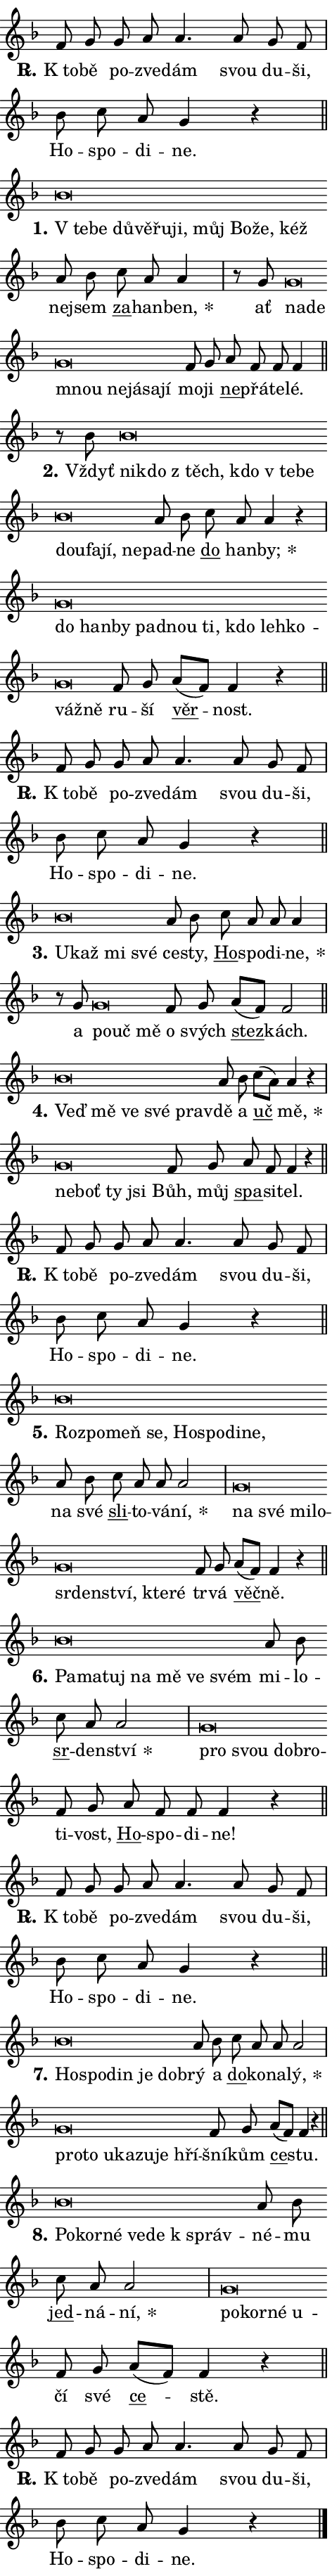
\version "2.24.0"
\header { tagline = "" }
\paper {
  indent = 0\cm
  top-margin = 0\cm
  right-margin = 0.13\cm % to fit lyric hyphens
  bottom-margin = 0\cm
  left-margin = 0\cm
  paper-width = 8\cm
  page-breaking = #ly:one-page-breaking
  system-system-spacing.basic-distance = #11
  score-system-spacing.basic-distance = #11
  ragged-last = ##f
}


%% Author: Thomas Morley
%% https://lists.gnu.org/archive/html/lilypond-user/2020-05/msg00002.html
#(define (line-position grob)
"Returns position of @var[grob} in current system:
   @code{'start}, if at first time-step
   @code{'end}, if at last time-step
   @code{'middle} otherwise
"
  (let* ((col (ly:item-get-column grob))
         (ln (ly:grob-object col 'left-neighbor))
         (rn (ly:grob-object col 'right-neighbor))
         (col-to-check-left (if (ly:grob? ln) ln col))
         (col-to-check-right (if (ly:grob? rn) rn col))
         (break-dir-left
           (and
             (ly:grob-property col-to-check-left 'non-musical #f)
             (ly:item-break-dir col-to-check-left)))
         (break-dir-right
           (and
             (ly:grob-property col-to-check-right 'non-musical #f)
             (ly:item-break-dir col-to-check-right))))
        (cond ((eqv? 1 break-dir-left) 'start)
              ((eqv? -1 break-dir-right) 'end)
              (else 'middle))))

#(define (tranparent-at-line-position vctor)
  (lambda (grob)
  "Relying on @code{line-position} select the relevant enry from @var{vctor}.
Used to determine transparency,"
    (case (line-position grob)
      ((end) (not (vector-ref vctor 0)))
      ((middle) (not (vector-ref vctor 1)))
      ((start) (not (vector-ref vctor 2))))))

noteHeadBreakVisibility =
#(define-music-function (break-visibility)(vector?)
"Makes @code{NoteHead}s transparent relying on @var{break-visibility}"
#{
  \override NoteHead.transparent =
    #(tranparent-at-line-position break-visibility)
#})

#(define delete-ledgers-for-transparent-note-heads
  (lambda (grob)
    "Reads whether a @code{NoteHead} is transparent.
If so this @code{NoteHead} is removed from @code{'note-heads} from
@var{grob}, which is supposed to be @code{LedgerLineSpanner}.
As a result ledgers are not printed for this @code{NoteHead}"
    (let* ((nhds-array (ly:grob-object grob 'note-heads))
           (nhds-list
             (if (ly:grob-array? nhds-array)
                 (ly:grob-array->list nhds-array)
                 '()))
           ;; Relies on the transparent-property being done before
           ;; Staff.LedgerLineSpanner.after-line-breaking is executed.
           ;; This is fragile ...
           (to-keep
             (remove
               (lambda (nhd)
                 (ly:grob-property nhd 'transparent #f))
               nhds-list)))
      ;; TODO find a better method to iterate over grob-arrays, similiar
      ;; to filter/remove etc for lists
      ;; For now rebuilt from scratch
      (set! (ly:grob-object grob 'note-heads)  '())
      (for-each
        (lambda (nhd)
          (ly:pointer-group-interface::add-grob grob 'note-heads nhd))
        to-keep))))

squashNotes = {
  \override NoteHead.X-extent = #'(-0.2 . 0.2)
  \override NoteHead.Y-extent = #'(-0.75 . 0)
  \override NoteHead.stencil =
    #(lambda (grob)
       (let ((pos (ly:grob-property grob 'staff-position)))
         (begin
           (if (< pos -7) (display "ERROR: Lower brevis then expected\n") (display ""))
           (if (<= pos -6) ly:text-interface::print ly:note-head::print))))
}
unSquashNotes = {
  \revert NoteHead.X-extent
  \revert NoteHead.Y-extent
  \revert NoteHead.stencil
}

hideNotes = \noteHeadBreakVisibility #begin-of-line-visible
unHideNotes = \noteHeadBreakVisibility #all-visible

% work-around for resetting accidentals
% https://lilypond.org/doc/v2.23/Documentation/notation/displaying-rhythms#unmetered-music
cadenzaMeasure = {
  \cadenzaOff
  \partial 1024 s1024
  \cadenzaOn
}

#(define-markup-command (accent layout props text) (markup?)
  "Underline accented syllable"
  (interpret-markup layout props
    #{\markup \override #'(offset . 4.3) \underline { #text }#}))

responsum = \markup \concat {
  "R" \hspace #-1.05 \path #0.1 #'((moveto 0 0.07) (lineto 0.9 0.8)) \hspace #0.05 "."
}

spaceSize = #0.6828661417322834 % exact space size for TeX Gyre Schola

\layout {
  \context {
    \Staff
    \remove "Time_signature_engraver"
    \override LedgerLineSpanner.after-line-breaking = #delete-ledgers-for-transparent-note-heads
  }
  \context {
    \Lyrics {
      \override LyricSpace.minimum-distance = \spaceSize
      \override LyricText.font-name = #"TeX Gyre Schola"
      \override LyricText.font-size = 1
      \override StanzaNumber.font-name = #"TeX Gyre Schola Bold"
      \override StanzaNumber.font-size = 1
    }
  }
  \context {
    \Score 
    \override NoteHead.text =
      #(lambda (grob) 
        (let ((pos (ly:grob-property grob 'staff-position)))
          #{\markup {
            \combine
              \halign #-0.55 \raise #(if (= pos -6) 0 0.5) \override #'(thickness . 2) \draw-line #'(3.2 . 0)
              \musicglyph "noteheads.sM1"
          }#}))
  }
}

% magnetic-lyrics.ily
%
%   written by
%     Jean Abou Samra <jean@abou-samra.fr>
%     Werner Lemberg <wl@gnu.org>
%
%   adapted by
%     Jiri Hon <jiri.hon@gmail.com>
%
% Version 2022-Apr-15

% https://www.mail-archive.com/lilypond-user@gnu.org/msg149350.html

#(define (Left_hyphen_pointer_engraver context)
   "Collect syllable-hyphen-syllable occurrences in lyrics and store
them in properties.  This engraver only looks to the left.  For
example, if the lyrics input is @code{foo -- bar}, it does the
following.

@itemize @bullet
@item
Set the @code{text} property of the @code{LyricHyphen} grob between
@q{foo} and @q{bar} to @code{foo}.

@item
Set the @code{left-hyphen} property of the @code{LyricText} grob with
text @q{foo} to the @code{LyricHyphen} grob between @q{foo} and
@q{bar}.
@end itemize

Use this auxiliary engraver in combination with the
@code{lyric-@/text::@/apply-@/magnetic-@/offset!} hook."
   (let ((hyphen #f)
         (text #f))
     (make-engraver
      (acknowledgers
       ((lyric-syllable-interface engraver grob source-engraver)
        (set! text grob)))
      (end-acknowledgers
       ((lyric-hyphen-interface engraver grob source-engraver)
        ;(when (not (grob::has-interface grob 'lyric-space-interface))
          (set! hyphen grob)));)
      ((stop-translation-timestep engraver)
       (when (and text hyphen)
         (ly:grob-set-object! text 'left-hyphen hyphen))
       (set! text #f)
       (set! hyphen #f)))))

#(define (lyric-text::apply-magnetic-offset! grob)
   "If the space between two syllables is less than the value in
property @code{LyricText@/.details@/.squash-threshold}, move the right
syllable to the left so that it gets concatenated with the left
syllable.

Use this function as a hook for
@code{LyricText@/.after-@/line-@/breaking} if the
@code{Left_@/hyphen_@/pointer_@/engraver} is active."
   (let ((hyphen (ly:grob-object grob 'left-hyphen #f)))
     (when hyphen
       (let ((left-text (ly:spanner-bound hyphen LEFT)))
         (when (grob::has-interface left-text 'lyric-syllable-interface)
           (let* ((common (ly:grob-common-refpoint grob left-text X))
                  (this-x-ext (ly:grob-extent grob common X))
                  (left-x-ext
                   (begin
                     ;; Trigger magnetism for left-text.
                     (ly:grob-property left-text 'after-line-breaking)
                     (ly:grob-extent left-text common X)))
                  ;; `delta` is the gap width between two syllables.
                  (delta (- (interval-start this-x-ext)
                            (interval-end left-x-ext)))
                  (details (ly:grob-property grob 'details))
                  (threshold (assoc-get 'squash-threshold details 0.2)))
             (when (< delta threshold)
               (let* (;; We have to manipulate the input text so that
                      ;; ligatures crossing syllable boundaries are not
                      ;; disabled.  For languages based on the Latin
                      ;; script this is essentially a beautification.
                      ;; However, for non-Western scripts it can be a
                      ;; necessity.
                      (lt (ly:grob-property left-text 'text))
                      (rt (ly:grob-property grob 'text))
                      (is-space (grob::has-interface hyphen 'lyric-space-interface))
                      (space (if is-space " " ""))
                      (extra-delta (if is-space spaceSize 0))
                      ;; Append new syllable.
                      (ltrt-space (if (and (string? lt) (string? rt))
                                (string-append lt space rt)
                                (make-concat-markup (list lt space rt))))
                      ;; Right-align `ltrt` to the right side.
                      (ltrt-space-markup (grob-interpret-markup
                               grob
                               (make-translate-markup
                                (cons (interval-length this-x-ext) 0)
                                (make-right-align-markup ltrt-space)))))
                 (begin
                   ;; Don't print `left-text`.
                   (ly:grob-set-property! left-text 'stencil #f)
                   ;; Set text and stencil (which holds all collected
                   ;; syllables so far) and shift it to the left.
                   (ly:grob-set-property! grob 'text ltrt-space)
                   (ly:grob-set-property! grob 'stencil ltrt-space-markup)
                   (ly:grob-translate-axis! grob (- (- delta extra-delta)) X))))))))))


#(define (lyric-hyphen::displace-bounds-first grob)
   ;; Make very sure this callback isn't triggered too early.
   (let ((left (ly:spanner-bound grob LEFT))
         (right (ly:spanner-bound grob RIGHT)))
     (ly:grob-property left 'after-line-breaking)
     (ly:grob-property right 'after-line-breaking)
     (ly:lyric-hyphen::print grob)))

squashThreshold = #0.4

\layout {
  \context {
    \Lyrics
    \consists #Left_hyphen_pointer_engraver
    \override LyricText.after-line-breaking =
      #lyric-text::apply-magnetic-offset!
    \override LyricHyphen.stencil = #lyric-hyphen::displace-bounds-first
    \override LyricText.details.squash-threshold = \squashThreshold
    \override LyricHyphen.minimum-distance = 0
    \override LyricHyphen.minimum-length = \squashThreshold
  }
}

squashText = \override LyricText.details.squash-threshold = 9999
unSquashText = \override LyricText.details.squash-threshold = \squashThreshold

leftText = \override LyricText.self-alignment-X = #LEFT
unLeftText = \revert LyricText.self-alignment-X

starOffset = #(lambda (grob) 
                (let ((x_offset (ly:self-alignment-interface::aligned-on-x-parent grob)))
                  (if (= x_offset 0) 0 (+ x_offset 1.2))))

star = #(define-music-function (syllable)(string?)
"Append star separator at the end of a syllable"
#{
  \once \override LyricText.X-offset = #starOffset
  \lyricmode { \markup {
    #syllable
    \override #'((font-name . "TeX Gyre Schola Bold")) \hspace #0.2 \lower #0.65 \larger "*"
  } }
#})

starAccent = #(define-music-function (syllable)(string?)
"Append star separator at the end of a syllable and make accent"
#{
  \once \override LyricText.X-offset = #starOffset
  \lyricmode { \markup {
    \accent #syllable
    \override #'((font-name . "TeX Gyre Schola Bold")) \hspace #0.2 \lower #0.65 \larger "*"
  } }
#})

breath = #(define-music-function (syllable)(string?)
"Append breathing indicator at the end of a syllable"
#{
  \lyricmode { \markup { #syllable "+" } }
#})

optionalBreath = #(define-music-function (syllable)(string?)
"Append optional breathing indicator at the end of a syllable"
#{
  \lyricmode { \markup { #syllable "(+)" } }
#})


\score {
    <<
        \new Voice = "melody" { \cadenzaOn \key f \major \relative { f'8 g g a a4. a8 g f \cadenzaMeasure \bar "|" bes c a g4 r \cadenzaMeasure \bar "||" \break } }
        \new Lyrics \lyricsto "melody" { \lyricmode { \set stanza = \responsum
"K to" -- bě po -- zve -- dám svou du -- ši, Ho -- spo -- di -- ne. } }
    >>
    \layout {}
}

\score {
    <<
        \new Voice = "melody" { \cadenzaOn \key f \major \relative { \squashNotes bes'\breve*1/16 \hideNotes \breve*1/16 \bar "" \breve*1/16 \bar "" \breve*1/16 \bar "" \breve*1/16 \bar "" \breve*1/16 \bar "" \breve*1/16 \bar "" \breve*1/16 \bar "" \breve*1/16 \breve*1/16 \bar "" \unHideNotes \unSquashNotes a8 bes \bar "" c a a4 \cadenzaMeasure \bar "|" r8 g8 \squashNotes g\breve*1/16 \hideNotes \breve*1/16 \bar "" \breve*1/16 \bar "" \breve*1/16 \bar "" \breve*1/16 \bar "" \breve*1/16 \breve*1/16 \bar "" \unHideNotes \unSquashNotes f8 g \bar "" a f f f4 \cadenzaMeasure \bar "||" \break } }
        \new Lyrics \lyricsto "melody" { \lyricmode { \set stanza = "1."
\leftText "V te" -- \squashText be dů -- vě -- řu -- ji, můj Bo -- že, kéž \unLeftText \unSquashText nej -- sem \markup \accent za -- han -- \star ben, ať \leftText na -- \squashText de mnou ne -- já -- sa -- jí \unLeftText \unSquashText mo -- ji \markup \accent ne -- přá -- te -- lé. } }
    >>
    \layout {}
}

\score {
    <<
        \new Voice = "melody" { \cadenzaOn \key f \major \relative { r8 bes'8 \squashNotes bes\breve*1/16 \hideNotes \breve*1/16 \bar "" \breve*1/16 \bar "" \breve*1/16 \bar "" \breve*1/16 \bar "" \breve*1/16 \bar "" \breve*1/16 \bar "" \breve*1/16 \bar "" \breve*1/16 \breve*1/16 \bar "" \unHideNotes \unSquashNotes a8 bes \bar "" c a a4 r \cadenzaMeasure \bar "|" \squashNotes g\breve*1/16 \hideNotes \breve*1/16 \bar "" \breve*1/16 \bar "" \breve*1/16 \bar "" \breve*1/16 \bar "" \breve*1/16 \bar "" \breve*1/16 \bar "" \breve*1/16 \bar "" \breve*1/16 \bar "" \breve*1/16 \breve*1/16 \bar "" \unHideNotes \unSquashNotes f8 g \bar "" a[( f)] f4 r \cadenzaMeasure \bar "||" \break } }
        \new Lyrics \lyricsto "melody" { \lyricmode { \set stanza = "2."
Vždyť \leftText ni -- \squashText kdo "z těch," kdo "v te" -- be dou -- fa -- jí, ne -- \unLeftText \unSquashText pad -- ne \markup \accent do han -- \star by; \leftText do \squashText han -- by pad -- nou ti, kdo leh -- ko -- váž -- ně \unLeftText \unSquashText ru -- ší \markup \accent věr -- nost. } }
    >>
    \layout {}
}

\score {
    <<
        \new Voice = "melody" { \cadenzaOn \key f \major \relative { f'8 g g a a4. a8 g f \cadenzaMeasure \bar "|" bes c a g4 r \cadenzaMeasure \bar "||" \break } }
        \new Lyrics \lyricsto "melody" { \lyricmode { \set stanza = \responsum
"K to" -- bě po -- zve -- dám svou du -- ši, Ho -- spo -- di -- ne. } }
    >>
    \layout {}
}

\score {
    <<
        \new Voice = "melody" { \cadenzaOn \key f \major \relative { \squashNotes bes'\breve*1/16 \hideNotes \breve*1/16 \bar "" \breve*1/16 \breve*1/16 \bar "" \unHideNotes \unSquashNotes a8 bes \bar "" c a a a4 \cadenzaMeasure \bar "|" r8 g8 \squashNotes g\breve*1/16 \hideNotes \breve*1/16 \breve*1/16 \bar "" \unHideNotes \unSquashNotes f8 g \bar "" a[( f)] f2 \cadenzaMeasure \bar "||" \break } }
        \new Lyrics \lyricsto "melody" { \lyricmode { \set stanza = "3."
\leftText U -- \squashText kaž mi své \unLeftText \unSquashText ce -- sty, \markup \accent Ho -- spo -- di -- \star ne, a \leftText po -- \squashText uč mě \unLeftText \unSquashText o svých \markup \accent stez -- kách. } }
    >>
    \layout {}
}

\score {
    <<
        \new Voice = "melody" { \cadenzaOn \key f \major \relative { \squashNotes bes'\breve*1/16 \hideNotes \breve*1/16 \bar "" \breve*1/16 \bar "" \breve*1/16 \breve*1/16 \bar "" \unHideNotes \unSquashNotes a8 bes \bar "" c[( a)] a4 r \cadenzaMeasure \bar "|" \squashNotes g\breve*1/16 \hideNotes \breve*1/16 \bar "" \breve*1/16 \breve*1/16 \bar "" \unHideNotes \unSquashNotes f8 g \bar "" a f f4 r \cadenzaMeasure \bar "||" \break } }
        \new Lyrics \lyricsto "melody" { \lyricmode { \set stanza = "4."
\leftText Veď \squashText mě ve své prav -- \unLeftText \unSquashText dě a \markup \accent uč \star mě, \leftText ne -- \squashText boť ty jsi \unLeftText \unSquashText Bůh, můj \markup \accent spa -- si -- tel. } }
    >>
    \layout {}
}

\score {
    <<
        \new Voice = "melody" { \cadenzaOn \key f \major \relative { f'8 g g a a4. a8 g f \cadenzaMeasure \bar "|" bes c a g4 r \cadenzaMeasure \bar "||" \break } }
        \new Lyrics \lyricsto "melody" { \lyricmode { \set stanza = \responsum
"K to" -- bě po -- zve -- dám svou du -- ši, Ho -- spo -- di -- ne. } }
    >>
    \layout {}
}

\score {
    <<
        \new Voice = "melody" { \cadenzaOn \key f \major \relative { \squashNotes bes'\breve*1/16 \hideNotes \breve*1/16 \bar "" \breve*1/16 \bar "" \breve*1/16 \bar "" \breve*1/16 \bar "" \breve*1/16 \bar "" \breve*1/16 \breve*1/16 \bar "" \unHideNotes \unSquashNotes a8 bes \bar "" c a a a2 \cadenzaMeasure \bar "|" \squashNotes g\breve*1/16 \hideNotes \breve*1/16 \bar "" \breve*1/16 \bar "" \breve*1/16 \bar "" \breve*1/16 \bar "" \breve*1/16 \bar "" \breve*1/16 \bar "" \breve*1/16 \breve*1/16 \bar "" \unHideNotes \unSquashNotes f8 g \bar "" a[( f)] f4 r \cadenzaMeasure \bar "||" \break } }
        \new Lyrics \lyricsto "melody" { \lyricmode { \set stanza = "5."
\leftText Roz -- \squashText po -- meň se, Ho -- spo -- di -- ne, \unLeftText \unSquashText na své \markup \accent sli -- to -- vá -- \star ní, \leftText na \squashText své mi -- lo -- sr -- den -- ství, kte -- ré \unLeftText \unSquashText tr -- vá \markup \accent věč -- ně. } }
    >>
    \layout {}
}

\score {
    <<
        \new Voice = "melody" { \cadenzaOn \key f \major \relative { \squashNotes bes'\breve*1/16 \hideNotes \breve*1/16 \bar "" \breve*1/16 \bar "" \breve*1/16 \bar "" \breve*1/16 \bar "" \breve*1/16 \breve*1/16 \bar "" \unHideNotes \unSquashNotes a8 bes \bar "" c a a2 \cadenzaMeasure \bar "|" \squashNotes g\breve*1/16 \hideNotes \breve*1/16 \bar "" \breve*1/16 \breve*1/16 \bar "" \unHideNotes \unSquashNotes f8 g \bar "" a f f f4 r \cadenzaMeasure \bar "||" \break } }
        \new Lyrics \lyricsto "melody" { \lyricmode { \set stanza = "6."
\leftText Pa -- \squashText ma -- tuj na mě ve svém \unLeftText \unSquashText mi -- lo -- \markup \accent sr -- den -- \star ství \leftText pro \squashText svou dob -- ro -- \unLeftText \unSquashText ti -- vost, \markup \accent Ho -- spo -- di -- ne! } }
    >>
    \layout {}
}

\score {
    <<
        \new Voice = "melody" { \cadenzaOn \key f \major \relative { f'8 g g a a4. a8 g f \cadenzaMeasure \bar "|" bes c a g4 r \cadenzaMeasure \bar "||" \break } }
        \new Lyrics \lyricsto "melody" { \lyricmode { \set stanza = \responsum
"K to" -- bě po -- zve -- dám svou du -- ši, Ho -- spo -- di -- ne. } }
    >>
    \layout {}
}

\score {
    <<
        \new Voice = "melody" { \cadenzaOn \key f \major \relative { \squashNotes bes'\breve*1/16 \hideNotes \breve*1/16 \bar "" \breve*1/16 \bar "" \breve*1/16 \breve*1/16 \bar "" \unHideNotes \unSquashNotes a8 bes \bar "" c a a a2 \cadenzaMeasure \bar "|" \squashNotes g\breve*1/16 \hideNotes \breve*1/16 \bar "" \breve*1/16 \bar "" \breve*1/16 \bar "" \breve*1/16 \bar "" \breve*1/16 \breve*1/16 \bar "" \unHideNotes \unSquashNotes f8 g \bar "" a[( f)] f4 r \cadenzaMeasure \bar "||" \break } }
        \new Lyrics \lyricsto "melody" { \lyricmode { \set stanza = "7."
\leftText Ho -- \squashText spo -- din je dob -- \unLeftText \unSquashText rý a \markup \accent do -- ko -- na -- \star lý, \leftText pro -- \squashText to u -- ka -- zu -- je hří -- \unLeftText \unSquashText šní -- kům \markup \accent ce -- stu. } }
    >>
    \layout {}
}

\score {
    <<
        \new Voice = "melody" { \cadenzaOn \key f \major \relative { \squashNotes bes'\breve*1/16 \hideNotes \breve*1/16 \bar "" \breve*1/16 \bar "" \breve*1/16 \bar "" \breve*1/16 \breve*1/16 \bar "" \unHideNotes \unSquashNotes a8 bes \bar "" c a a2 \cadenzaMeasure \bar "|" \squashNotes g\breve*1/16 \hideNotes \breve*1/16 \bar "" \breve*1/16 \breve*1/16 \bar "" \unHideNotes \unSquashNotes f8 g \bar "" a[( f)] f4 r \cadenzaMeasure \bar "||" \break } }
        \new Lyrics \lyricsto "melody" { \lyricmode { \set stanza = "8."
\leftText Po -- \squashText kor -- né ve -- de "k správ" -- \unLeftText \unSquashText né -- mu \markup \accent jed -- ná -- \star ní, \leftText po -- \squashText kor -- né u -- \unLeftText \unSquashText čí své \markup \accent ce -- stě. } }
    >>
    \layout {}
}

\score {
    <<
        \new Voice = "melody" { \cadenzaOn \key f \major \relative { f'8 g g a a4. a8 g f \cadenzaMeasure \bar "|" bes c a g4 r \cadenzaMeasure \bar "||" \break } \bar "|." }
        \new Lyrics \lyricsto "melody" { \lyricmode { \set stanza = \responsum
"K to" -- bě po -- zve -- dám svou du -- ši, Ho -- spo -- di -- ne. } }
    >>
    \layout {}
}
